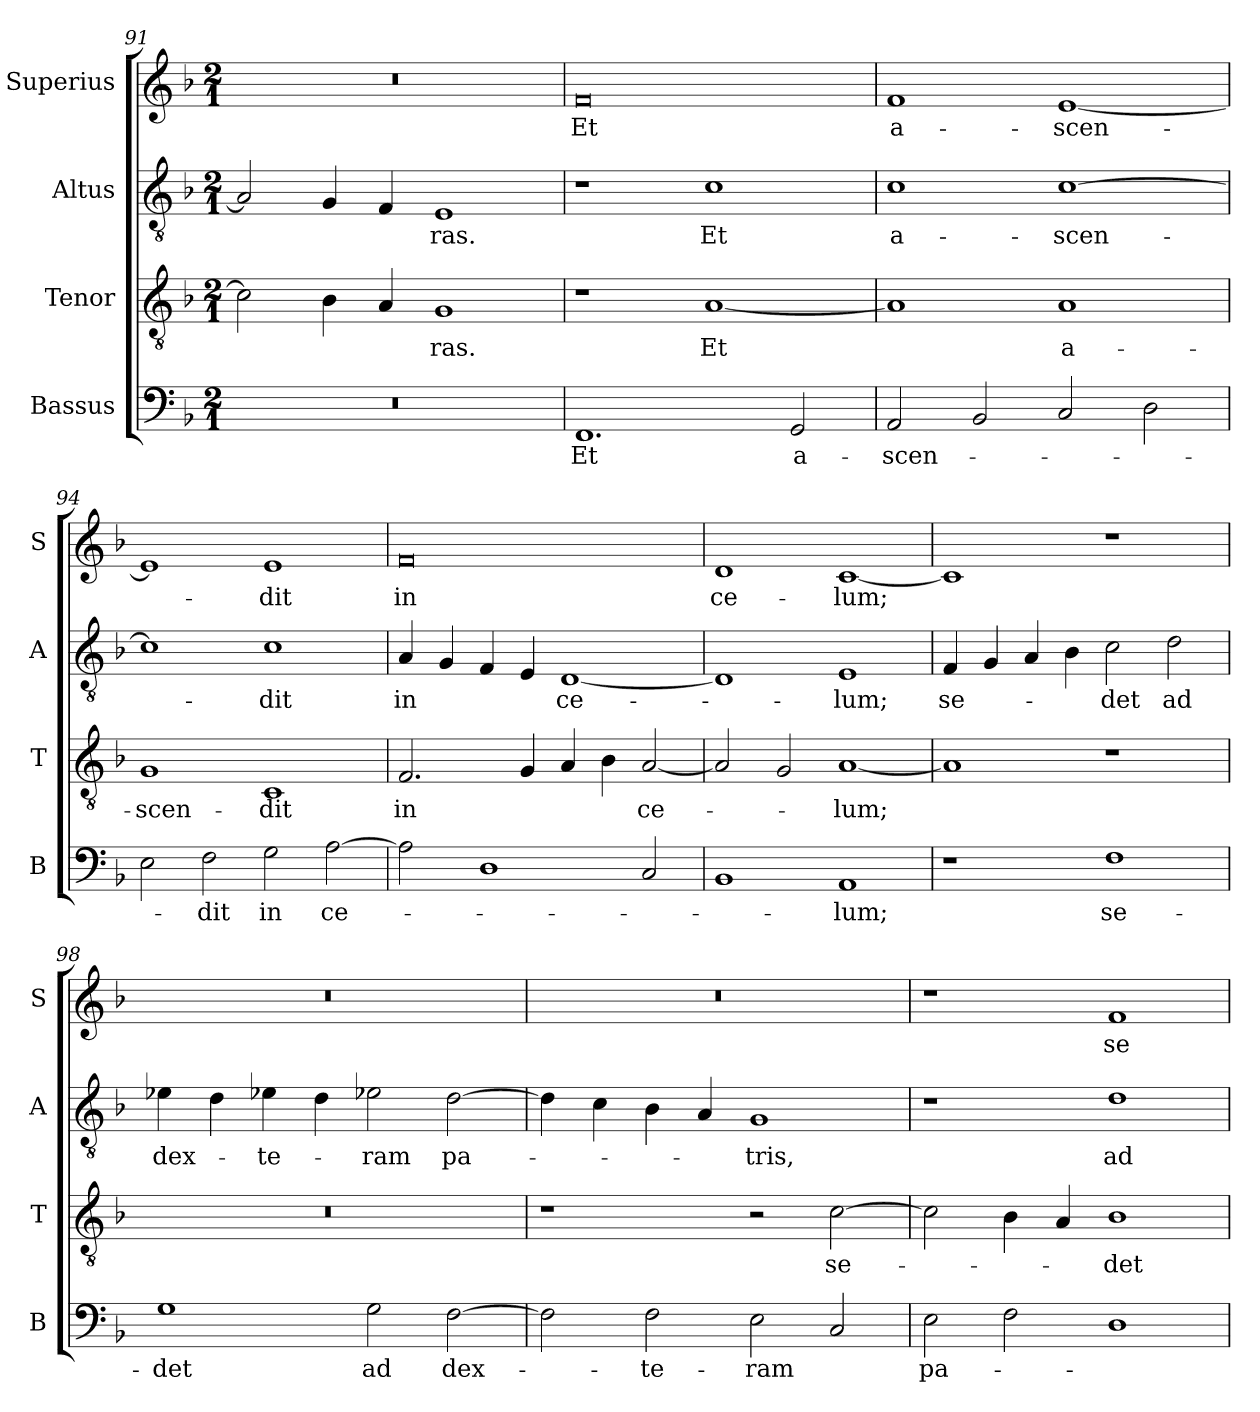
**kern	**text	**kern	**text	**kern	**text	**kern	**text
*part4	*part4	*part3	*part3	*part2	*part2	*part1	*part1
*staff4	*staff4	*staff3	*staff3	*staff2	*staff2	*staff1	*staff1
*I"Bassus	*	*I"Tenor	*	*I"Altus	*	*I"Superius	*
*I'B	*	*I'T	*	*I'A	*	*I'S	*
*clefF4	*	*clefGv2	*	*clefGv2	*	*clefG2	*
*k[b-]	*	*k[b-]	*	*k[b-]	*	*k[b-]	*
*M2/1	*	*M2/1	*	*M2/1	*	*M2/1	*
=91	=91	=91	=91	=91	=91	=91	=91
0r	.	2c\]	.	2A/]	.	0r	.
.	.	4B-\	.	4G/	.	.	.
.	.	4A/	.	4F/	.	.	.
.	.	1G	-ras.	1E	-ras.	.	.
=92	=92	=92	=92	=92	=92	=92	=92
1.FF	Et	1r	.	1r	.	0f	Et
.	.	[1A	Et	1c	Et	.	.
2GG/	a-	.	.	.	.	.	.
=93	=93	=93	=93	=93	=93	=93	=93
2AA/	-scen-	1A]	.	1c	a-	1f	a-
2BB-/	.	.	.	.	.	.	.
2C/	.	1A	a-	[1c	-scen-	[1e	-scen-
2D\	.	.	.	.	.	.	.
=94	=94	=94	=94	=94	=94	=94	=94
2E\	.	1G/	-scen-	1c]	.	1e]	.
2F\	-dit	.	.	.	.	.	.
2G\	in	1C	-dit	1c	-dit	1e	-dit
[2A\	ce-	.	.	.	.	.	.
=95	=95	=95	=95	=95	=95	=95	=95
2A\]	.	2.F/	in	4A/	in	0f	in
.	.	.	.	4G/	.	.	.
1D	.	.	.	4F/	.	.	.
.	.	4G/	.	4E/	.	.	.
.	.	4A/	.	[1D	ce-	.	.
.	.	4B-\	.	.	.	.	.
2C/	.	[2A/	ce-	.	.	.	.
=96	=96	=96	=96	=96	=96	=96	=96
1BB-	.	2A/]	.	1D]	.	1d	ce-
.	.	2G/	.	.	.	.	.
1AA	-lum;	[1A	-lum;	1E	-lum;	[1c	-lum;
=97	=97	=97	=97	=97	=97	=97	=97
1r	.	1A]	.	4F/	se-	1c]	.
.	.	.	.	4G/	.	.	.
.	.	.	.	4A/	.	.	.
.	.	.	.	4B-\	.	.	.
1F	se-	1r	.	2c\	-det	1r	.
.	.	.	.	2d\	ad	.	.
=98	=98	=98	=98	=98	=98	=98	=98
1G	-det	0r	.	4e-X\	dex-	0r	.
.	.	.	.	4d\	.	.	.
.	.	.	.	4e-X\	-te-	.	.
.	.	.	.	4d\	.	.	.
2G\	ad	.	.	2e-X\	-ram	.	.
[2F\	dex-	.	.	[2d\	pa-	.	.
=99	=99	=99	=99	=99	=99	=99	=99
2F\]	.	1r	.	4d\]	.	0r	.
.	.	.	.	4c\	.	.	.
2F\	-te-	.	.	4B-\	.	.	.
.	.	.	.	4A/	.	.	.
2E\	-ram	2r	.	1G	-tris,	.	.
2C/	.	[2c\	se-	.	.	.	.
=100	=100	=100	=100	=100	=100	=100	=100
2E\	pa-	2c\]	.	1r	.	1r	.
2F\	.	4B-\	.	.	.	.	.
.	.	4A/	.	.	.	.	.
1D	.	1B-	-det	1d	ad	1f	se-
=	=	=	=	=	=	=	=
*-	*-	*-	*-	*-	*-	*-	*-
